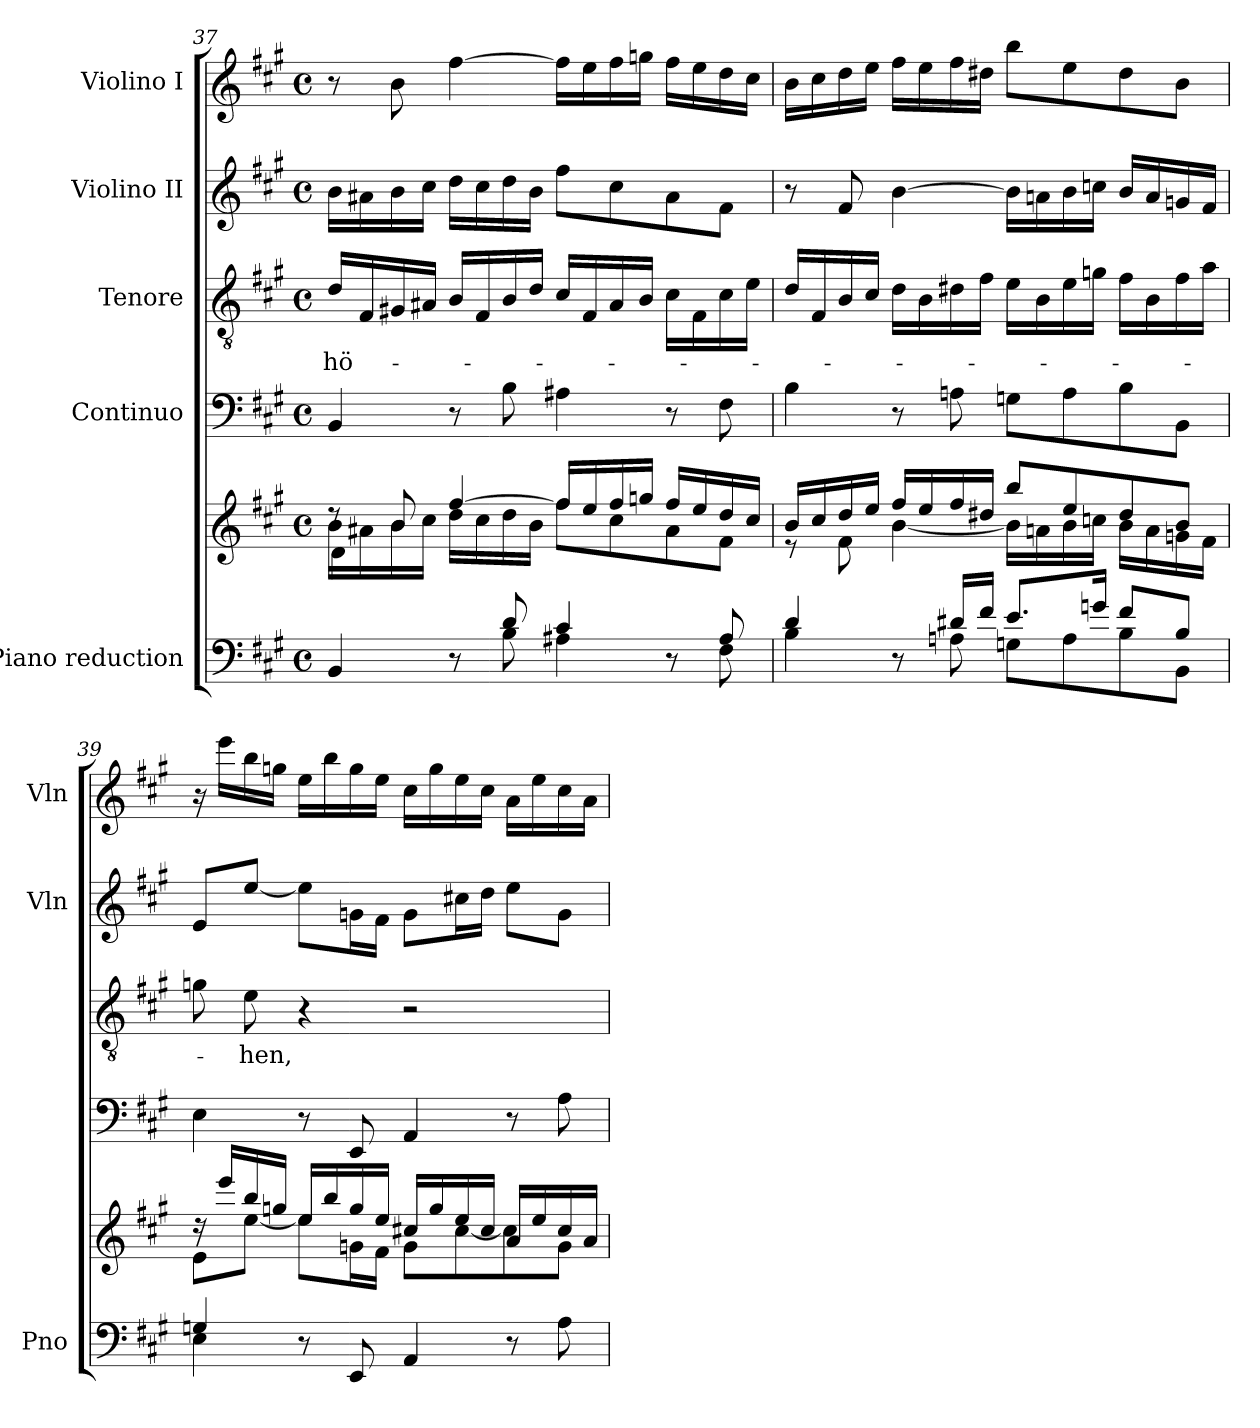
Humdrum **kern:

**kern	**kern	**kern	**kern	**text	**kern	**kern
*part5	*part5	*part4	*part3	*part3	*part2	*part1
*staff6	*staff5	*staff4	*staff3	*staff3	*staff2	*staff1
*I"Piano reduction	*	*I"Continuo	*I"Tenore	*	*I"Violino II	*I"Violino I
*I'Pno	*	*	*	*	*I'Vln	*I'Vln
!!LO:PB:g=z
*clefF4	*clefG2	*clefF4	*clefGv2	*	*clefG2	*clefG2
*k[f#c#g#]	*k[f#c#g#]	*k[f#c#g#]	*k[f#c#g#]	*	*k[f#c#g#]	*k[f#c#g#]
*M4/4	*M4/4	*M4/4	*M4/4	*	*M4/4	*M4/4
*met(c)	*met(c)	*met(c)	*met(c)	*	*met(c)	*met(c)
=37	=37	=37	=37	=37	=37	=37
*^	*^	*	*	*	*	*
*	*	*	*^	*	*	*	*	*
!	!	!	!	!	!	!	!LO:LY:b	!	!
4ryy	4BB/	8rdd	16b\LL	4d\	4BB/	16d/LL	-hö-	16b\LL	8r
.	.	.	16a#X\	.	.	16F#/	.	16a#X\	.
.	.	8b/	16b\	.	.	16G#X/	.	16b\	8b\
.	.	.	16cc#\JJ	.	.	16A#X/JJ	.	16cc#\JJ	.
8r	8ryy	[4ff#/	16dd\LL	2.ryy	8r	16B/LL	.	16dd\LL	[4ff#\
.	.	.	16cc#\	.	.	16F#/	.	16cc#\	.
8d/	8B\	.	16dd\	.	8B\	16B/	.	16dd\	.
.	.	.	16b\JJ	.	.	16d/JJ	.	16b\JJ	.
4c#/	4A#X\	16ff#/LL]	8ff#\L	.	4A#X\	16c#/LL	.	8ff#\L	16ff#\LL]
.	.	16ee/	.	.	.	16F#/	.	.	16ee\
.	.	16ff#/	8cc#\	.	.	16A#/	.	8cc#\	16ff#\
.	.	16ggn/JJ	.	.	.	16B/JJ	.	.	16ggn\JJ
8r	8ryy	16ff#/LL	8a#\	.	8r	16c#\LL	.	8a#\	16ff#\LL
.	.	16ee/	.	.	.	16F#\	.	.	16ee\
8A#/	8F#\	16dd/	8f#\J	.	8F#\	16c#\	.	8f#\J	16dd\
.	.	16cc#/JJ	.	.	.	16e\JJ	.	.	16cc#\JJ
*	*	*	*v	*v	*	*	*	*	*
=38	=38	=38	=38	=38	=38	=38	=38	=38
4d/	4B\	16b/LL	8r	4B\	16d/LL	.	8r	16b\LL
.	.	16cc#/	.	.	16F#/	.	.	16cc#\
.	.	16dd/	8f#\	.	16B/	.	8f#/	16dd\
.	.	16ee/JJ	.	.	16c#/JJ	.	.	16ee\JJ
8r	8ryy	16ff#/LL	[4b\	8r	16d\LL	.	[4b\	16ff#\LL
.	.	16ee/	.	.	16B\	.	.	16ee\
16d#X/LL	8An\	16ff#/	.	8An\	16d#X\	.	.	16ff#\
16f#/JJ	.	16dd#X/JJ	.	.	16f#\JJ	.	.	16dd#X\JJ
8.e/L	8Gn\L	8bb/L	16b\LL]	8Gn\L	16e\LL	.	16b\LL]	8bb\L
.	.	.	16an\	.	16B\	.	16an\	.
.	8A\	8ee/	16b\	8A\	16e\	.	16b\	8ee\
16gn/Jk	.	.	16ccn\JJ	.	16gn\JJ	.	16ccn\JJ	.
8f#/L	8B\	8dd#/	16b\LL	8B\	16f#\LL	.	16b/LL	8dd#\
.	.	.	16a\	.	16B\	.	16a/	.
8B/J	8BB\J	8b/J	16gn\	8BB\J	16f#\	.	16gn/	8b\J
.	.	.	16f#\JJ	.	16a\JJ	.	16f#/JJ	.
=39	=39	=39	=39	=39	=39	=39	=39	=39
4Gn/	4E\	16rdd	8e\L	4E\	8gn\	.	8e/L	16r
.	.	16eee/LL	.	.	.	.	.	16eee\LL
!	!	!	!	!	!	!LO:LY:b	!	!
.	.	16bb/	[8ee\J	.	8e\	-hen,	[8ee/J	16bb\
.	.	16ggn/JJ	.	.	.	.	.	16ggn\JJ
8r	8ryy	16ee/LL	8ee\L]	8r	4r	.	8ee\L]	16ee\LL
.	.	16bb/	.	.	.	.	.	16bb\
8EE/	8ryy	16gg/	16gn\L	8EE/	.	.	16gn\L	16gg\
.	.	16ee/JJ	16f#\JJ	.	.	.	16f#\JJ	16ee\JJ
4AA/	4ryy	16cc#X/LL	8g\L	4AA/	2r	.	8g\L	16cc#\LL
.	.	16gg/	.	.	.	.	.	16gg\
.	.	16ee/	[8cc#\	.	.	.	16cc#X\L	16ee\
.	.	16cc#/JJ	.	.	.	.	16dd\JJ	16cc#\JJ
8r	8ryy	16a/LL	8cc#\]	8r	.	.	8ee\L	16a\LL
.	.	16ee/	.	.	.	.	.	16ee\
8A\	8ryy	16cc#/	8g\J	8A\	.	.	8g\J	16cc#\
.	.	16a/JJ	.	.	.	.	.	16a\JJ
*v	*v	*	*	*	*	*	*	*
*	*v	*v	*	*	*	*	*
=	=	=	=	=	=	=
*-	*-	*-	*-	*-	*-	*-
